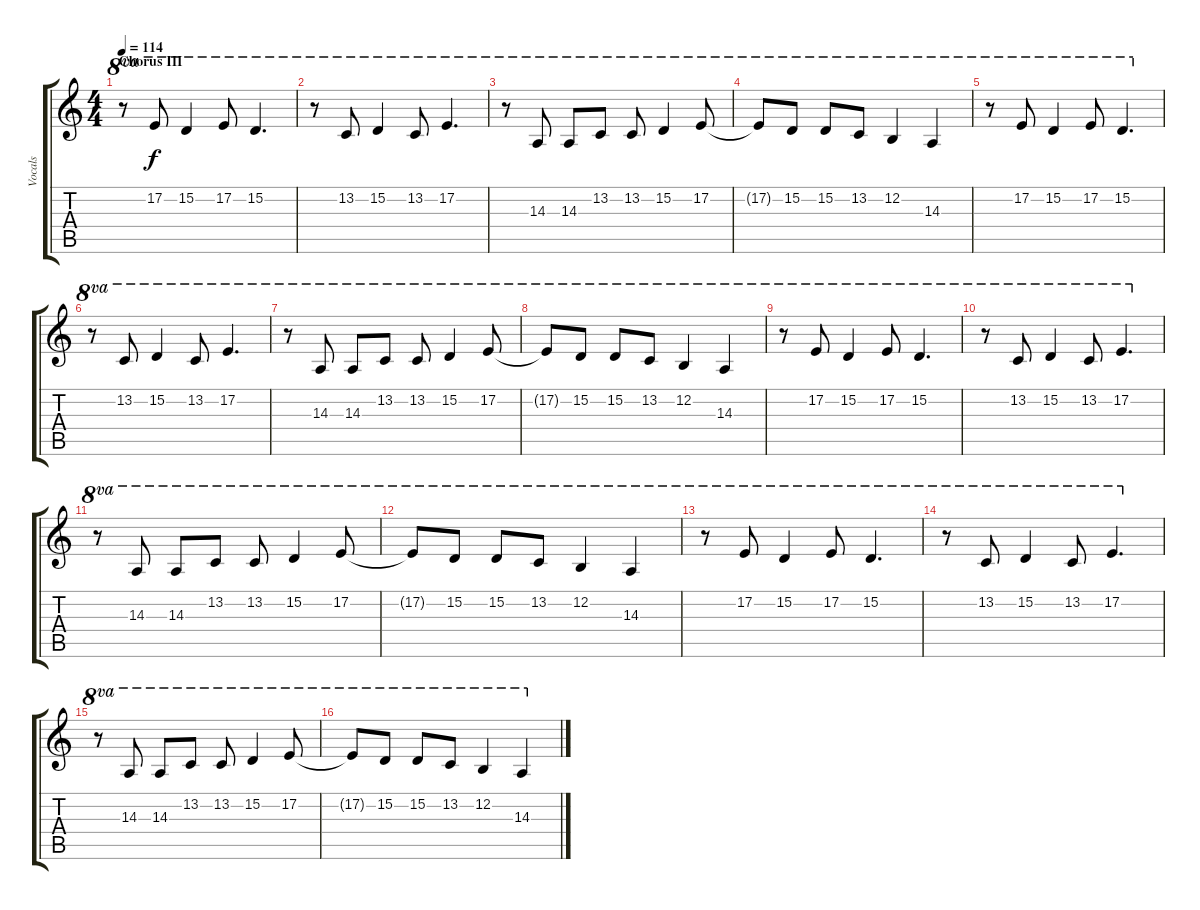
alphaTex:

\track ("Vocals" "Vocals") {instrument voiceoohs}
\staff {score tabs}
\tuning (E4 B3 G3 D3 A2 E2) {hide}
\ts (4 4)
\section ("" "Chorus III")
\tempo 114
\clef g2
\ks c
r.8{ot 8va dy f} 17.2.8{ot 8va} 15.2.4{ot 8va} 17.2.8{ot 8va} 15.2.4{d ot 8va} |
r.8{ot 8va} 13.2.8{ot 8va} 15.2.4{ot 8va} 13.2.8{ot 8va} 17.2.4{d ot 8va} |
r.8{ot 8va} 14.3.8{ot 8va} 14.3.8{ot 8va} 13.2.8{ot 8va} 13.2.8{ot 8va} 15.2.4{ot 8va} 17.2.8{ot 8va} |
17.2{t}.8{ot 8va} 15.2.8{ot 8va} 15.2.8{ot 8va} 13.2.8{ot 8va} 12.2.4{ot 8va} 14.3.4{ot 8va} |
r.8{ot 8va} 17.2.8{ot 8va} 15.2.4{ot 8va} 17.2.8{ot 8va} 15.2.4{d ot 8va} |
r.8{ot 8va} 13.2.8{ot 8va} 15.2.4{ot 8va} 13.2.8{ot 8va} 17.2.4{d ot 8va} |
r.8{ot 8va} 14.3.8{ot 8va} 14.3.8{ot 8va} 13.2.8{ot 8va} 13.2.8{ot 8va} 15.2.4{ot 8va} 17.2.8{ot 8va} |
17.2{t}.8{ot 8va} 15.2.8{ot 8va} 15.2.8{ot 8va} 13.2.8{ot 8va} 12.2.4{ot 8va} 14.3.4{ot 8va} |
r.8{ot 8va} 17.2.8{ot 8va} 15.2.4{ot 8va} 17.2.8{ot 8va} 15.2.4{d ot 8va} |
r.8{ot 8va} 13.2.8{ot 8va} 15.2.4{ot 8va} 13.2.8{ot 8va} 17.2.4{d ot 8va} |
r.8{ot 8va} 14.3.8{ot 8va} 14.3.8{ot 8va} 13.2.8{ot 8va} 13.2.8{ot 8va} 15.2.4{ot 8va} 17.2.8{ot 8va} |
17.2{t}.8{ot 8va} 15.2.8{ot 8va} 15.2.8{ot 8va} 13.2.8{ot 8va} 12.2.4{ot 8va} 14.3.4{ot 8va} |
r.8{ot 8va} 17.2.8{ot 8va} 15.2.4{ot 8va} 17.2.8{ot 8va} 15.2.4{d ot 8va} |
r.8{ot 8va} 13.2.8{ot 8va} 15.2.4{ot 8va} 13.2.8{ot 8va} 17.2.4{d ot 8va} |
r.8{ot 8va} 14.3.8{ot 8va} 14.3.8{ot 8va} 13.2.8{ot 8va} 13.2.8{ot 8va} 15.2.4{ot 8va} 17.2.8{ot 8va} |
17.2{t}.8{ot 8va} 15.2.8{ot 8va} 15.2.8{ot 8va} 13.2.8{ot 8va} 12.2.4{ot 8va} 14.3.4{ot 8va}
